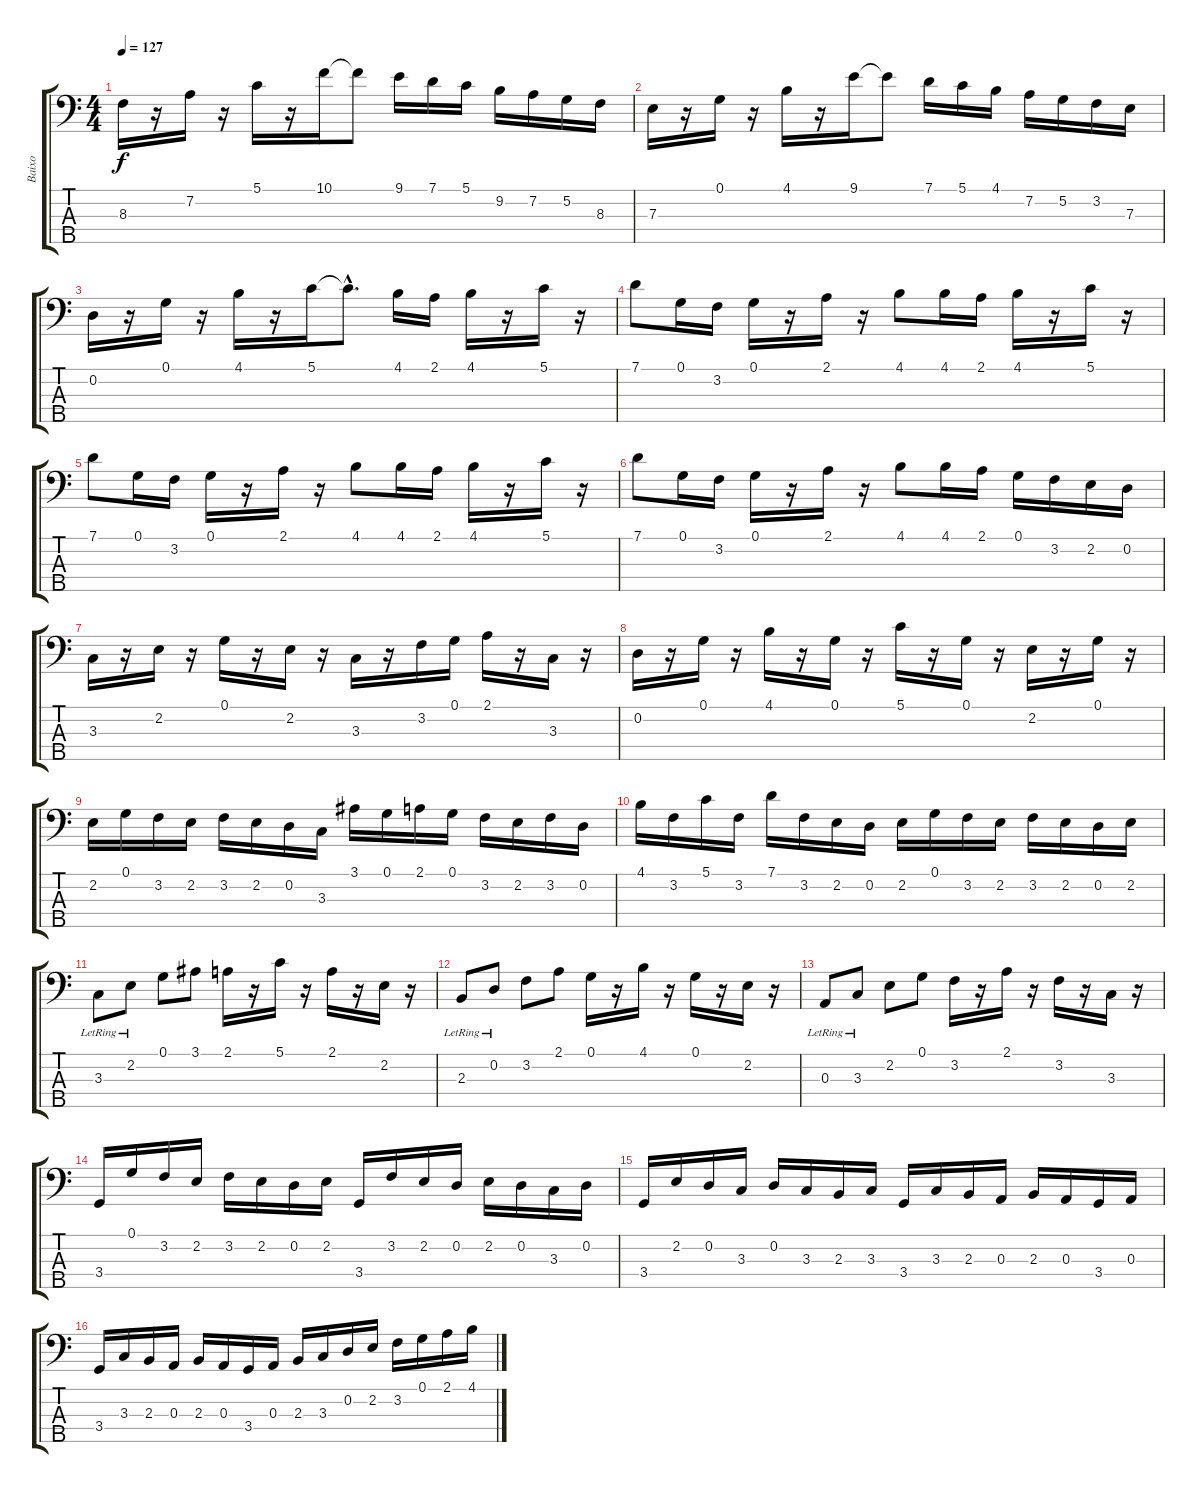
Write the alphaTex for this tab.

\track ("Baixo" "Baixo") {instrument acousticguitarsteel}
\staff {score tabs}
\tuning (G2 D2 A1 E1 B0) {hide}
\ts (4 4)
\tempo 127
\clef f4
\ks c
8.3.16{dy f} r.16 7.2.16 r.16 5.1.16 r.16 10.1.16 10.1{t}.8 9.1.16 7.1.16 5.1.16 9.2.16 7.2.16 5.2.16 8.3.16 |
7.3.16 r.16 0.1.16 r.16 4.1.16 r.16 9.1.16 9.1{t}.8 7.1.16 5.1.16 4.1.16 7.2.16 5.2.16 3.2.16 7.3.16 |
0.2.16 r.16 0.1.16 r.16 4.1.16 r.16 5.1.16 5.1{hac t}.8{d} 4.1.16 2.1.16 4.1.16 r.16 5.1.16 r.16 |
7.1.8 0.1.16 3.2.16 0.1.16 r.16 2.1.16 r.16 4.1.8 4.1.16 2.1.16 4.1.16 r.16 5.1.16 r.16 |
7.1.8 0.1.16 3.2.16 0.1.16 r.16 2.1.16 r.16 4.1.8 4.1.16 2.1.16 4.1.16 r.16 5.1.16 r.16 |
7.1.8 0.1.16 3.2.16 0.1.16 r.16 2.1.16 r.16 4.1.8 4.1.16 2.1.16 0.1.16 3.2.16 2.2.16 0.2.16 |
3.3.16 r.16 2.2.16 r.16 0.1.16 r.16 2.2.16 r.16 3.3.16 r.16 3.2.16 0.1.16 2.1.16 r.16 3.3.16 r.16 |
0.2.16 r.16 0.1.16 r.16 4.1.16 r.16 0.1.16 r.16 5.1.16 r.16 0.1.16 r.16 2.2.16 r.16 0.1.16 r.16 |
2.2.16 0.1.16 3.2.16 2.2.16 3.2.16 2.2.16 0.2.16 3.3.16 3.1.16 0.1.16 2.1.16 0.1.16 3.2.16 2.2.16 3.2.16 0.2.16 |
4.1.16 3.2.16 5.1.16 3.2.16 7.1.16 3.2.16 2.2.16 0.2.16 2.2.16 0.1.16 3.2.16 2.2.16 3.2.16 2.2.16 0.2.16 2.2.16 |
3.3{lr}.8 2.2{lr}.8 0.1.8 3.1.8 2.1.16 r.16 5.1.16 r.16 2.1.16 r.16 2.2.16 r.16 |
2.3{lr}.8 0.2{lr}.8 3.2.8 2.1.8 0.1.16 r.16 4.1.16 r.16 0.1.16 r.16 2.2.16 r.16 |
0.3{lr}.8 3.3{lr}.8 2.2.8 0.1.8 3.2.16 r.16 2.1.16 r.16 3.2.16 r.16 3.3.16 r.16 |
3.4.16 0.1.16 3.2.16 2.2.16 3.2.16 2.2.16 0.2.16 2.2.16 3.4.16 3.2.16 2.2.16 0.2.16 2.2.16 0.2.16 3.3.16 0.2.16 |
3.4.16 2.2.16 0.2.16 3.3.16 0.2.16 3.3.16 2.3.16 3.3.16 3.4.16 3.3.16 2.3.16 0.3.16 2.3.16 0.3.16 3.4.16 0.3.16 |
3.4.16 3.3.16 2.3.16 0.3.16 2.3.16 0.3.16 3.4.16 0.3.16 2.3.16 3.3.16 0.2.16 2.2.16 3.2.16 0.1.16 2.1.16 4.1.16
